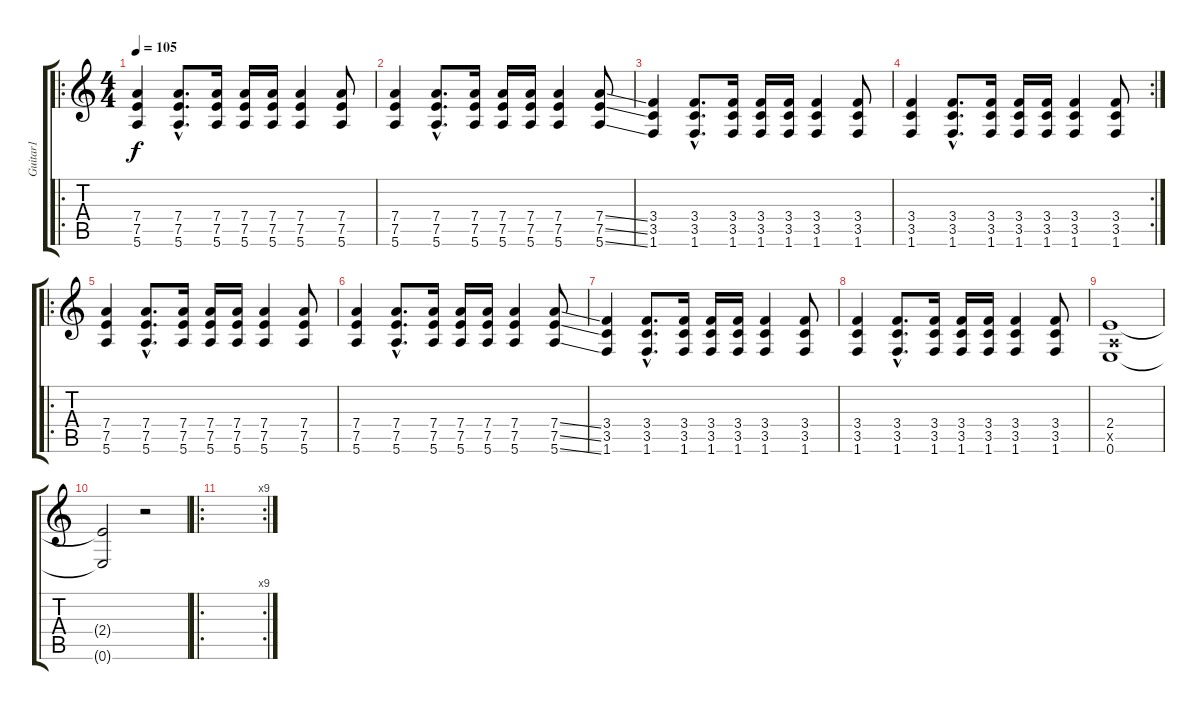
\track ("Guitar1" "Guitar1") {instrument distortionguitar}
\staff {score tabs}
\tuning (E4 B3 G3 D3 A2 E2) {hide}
\ro
\ts (4 4)
\tempo 105
\clef g2
\ks c
(7.4 7.5 5.6).4{dy f} (7.4{hac} 7.5{hac} 5.6{hac}).8{d} (7.4 7.5 5.6).16 (7.4 7.5 5.6).16 (7.4 7.5 5.6).16 (7.4 7.5 5.6).4 (7.4 7.5 5.6).8 |
(7.4 7.5 5.6).4 (7.4{hac} 7.5{hac} 5.6{hac}).8{d} (7.4 7.5 5.6).16 (7.4 7.5 5.6).16 (7.4 7.5 5.6).16 (7.4 7.5 5.6).4 (7.4{ss} 7.5{ss} 5.6{ss}).8 |
(3.4 3.5 1.6).4 (3.4{hac} 3.5{hac} 1.6{hac}).8{d} (3.4 3.5 1.6).16 (3.4 3.5 1.6).16 (3.4 3.5 1.6).16 (3.4 3.5 1.6).4 (3.4 3.5 1.6).8 |
\rc 2
(3.4 3.5 1.6).4 (3.4{hac} 3.5{hac} 1.6{hac}).8{d} (3.4 3.5 1.6).16 (3.4 3.5 1.6).16 (3.4 3.5 1.6).16 (3.4 3.5 1.6).4 (3.4 3.5 1.6).8 |
\ro
(7.4 7.5 5.6).4 (7.4{hac} 7.5{hac} 5.6{hac}).8{d} (7.4 7.5 5.6).16 (7.4 7.5 5.6).16 (7.4 7.5 5.6).16 (7.4 7.5 5.6).4 (7.4 7.5 5.6).8 |
(7.4 7.5 5.6).4 (7.4{hac} 7.5{hac} 5.6{hac}).8{d} (7.4 7.5 5.6).16 (7.4 7.5 5.6).16 (7.4 7.5 5.6).16 (7.4 7.5 5.6).4 (7.4{ss} 7.5{ss} 5.6{ss}).8 |
(3.4 3.5 1.6).4 (3.4{hac} 3.5{hac} 1.6{hac}).8{d} (3.4 3.5 1.6).16 (3.4 3.5 1.6).16 (3.4 3.5 1.6).16 (3.4 3.5 1.6).4 (3.4 3.5 1.6).8 |
(3.4 3.5 1.6).4 (3.4{hac} 3.5{hac} 1.6{hac}).8{d} (3.4 3.5 1.6).16 (3.4 3.5 1.6).16 (3.4 3.5 1.6).16 (3.4 3.5 1.6).4 (3.4 3.5 1.6).8 |
(2.4 0.5{x} 0.6).1 |
(2.4{t} 0.6{t}).2 r.2 |
\ro
\rc 9
